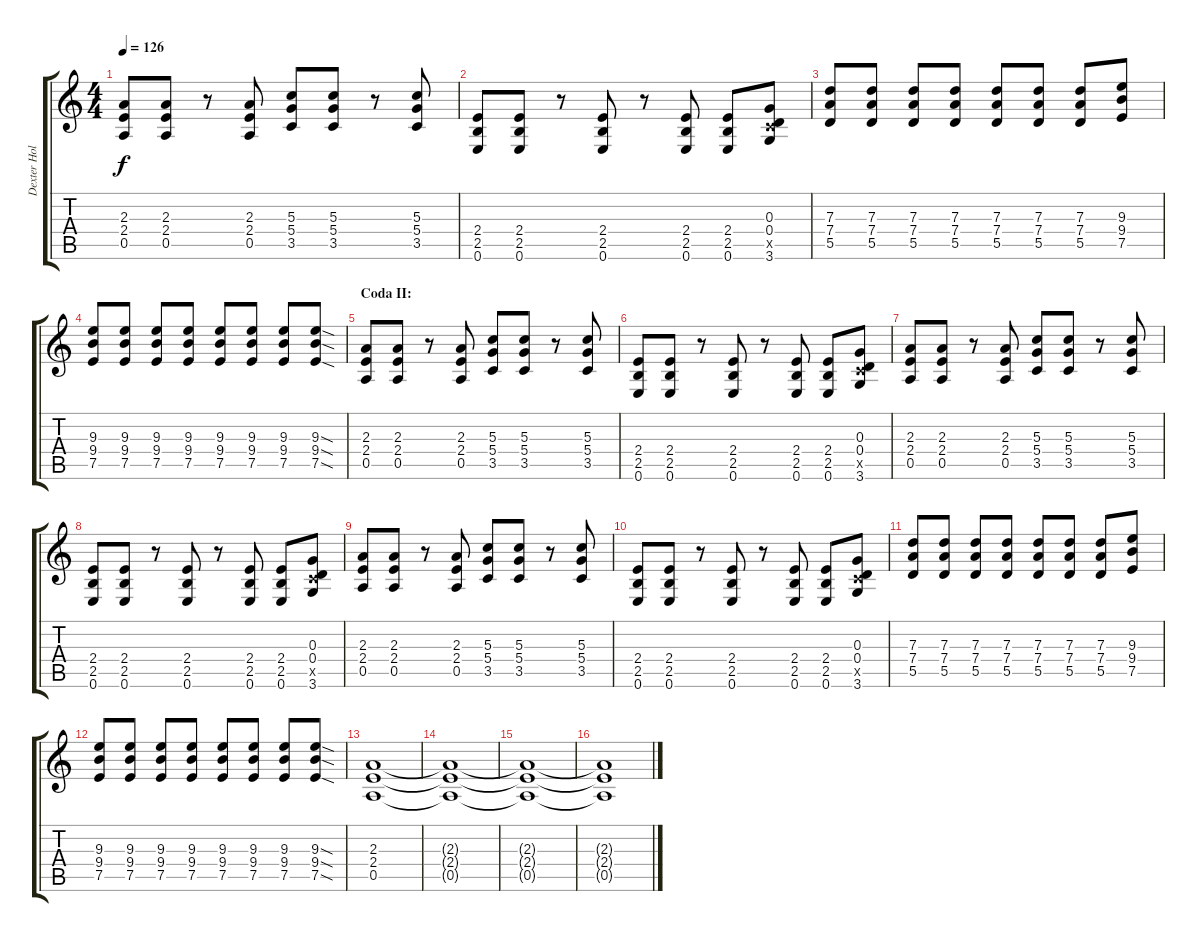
\track ("Dexter Holland - Guitar" "Dexter Hol") {instrument distortionguitar}
\staff {score tabs}
\tuning (E4 B3 G3 D3 A2 E2) {hide}
\ts (4 4)
\tempo 126
\clef g2
\ks c
(2.3 2.4 0.5).8{dy f} (2.3 2.4 0.5).8 r.8 (2.3 2.4 0.5).8 (5.3 5.4 3.5).8 (5.3 5.4 3.5).8 r.8 (5.3 5.4 3.5).8 |
(2.4 2.5 0.6).8 (2.4 2.5 0.6).8 r.8 (2.4 2.5 0.6).8 r.8 (2.4 2.5 0.6).8 (2.4 2.5 0.6).8 (0.3 0.4 3.5{x} 3.6).8 |
(7.3 7.4 5.5).8 (7.3 7.4 5.5).8 (7.3 7.4 5.5).8 (7.3 7.4 5.5).8 (7.3 7.4 5.5).8 (7.3 7.4 5.5).8 (7.3 7.4 5.5).8 (9.3 9.4 7.5).8 |
(9.3 9.4 7.5).8 (9.3 9.4 7.5).8 (9.3 9.4 7.5).8 (9.3 9.4 7.5).8 (9.3 9.4 7.5).8 (9.3 9.4 7.5).8 (9.3 9.4 7.5).8 (9.3{sod} 9.4{sod} 7.5{sod}).8 |
\section ("" "Coda II:")
(2.3 2.4 0.5).8 (2.3 2.4 0.5).8 r.8 (2.3 2.4 0.5).8 (5.3 5.4 3.5).8 (5.3 5.4 3.5).8 r.8 (5.3 5.4 3.5).8 |
(2.4 2.5 0.6).8 (2.4 2.5 0.6).8 r.8 (2.4 2.5 0.6).8 r.8 (2.4 2.5 0.6).8 (2.4 2.5 0.6).8 (0.3 0.4 3.5{x} 3.6).8 |
(2.3 2.4 0.5).8 (2.3 2.4 0.5).8 r.8 (2.3 2.4 0.5).8 (5.3 5.4 3.5).8 (5.3 5.4 3.5).8 r.8 (5.3 5.4 3.5).8 |
(2.4 2.5 0.6).8 (2.4 2.5 0.6).8 r.8 (2.4 2.5 0.6).8 r.8 (2.4 2.5 0.6).8 (2.4 2.5 0.6).8 (0.3 0.4 3.5{x} 3.6).8 |
(2.3 2.4 0.5).8 (2.3 2.4 0.5).8 r.8 (2.3 2.4 0.5).8 (5.3 5.4 3.5).8 (5.3 5.4 3.5).8 r.8 (5.3 5.4 3.5).8 |
(2.4 2.5 0.6).8 (2.4 2.5 0.6).8 r.8 (2.4 2.5 0.6).8 r.8 (2.4 2.5 0.6).8 (2.4 2.5 0.6).8 (0.3 0.4 3.5{x} 3.6).8 |
(7.3 7.4 5.5).8 (7.3 7.4 5.5).8 (7.3 7.4 5.5).8 (7.3 7.4 5.5).8 (7.3 7.4 5.5).8 (7.3 7.4 5.5).8 (7.3 7.4 5.5).8 (9.3 9.4 7.5).8 |
(9.3 9.4 7.5).8 (9.3 9.4 7.5).8 (9.3 9.4 7.5).8 (9.3 9.4 7.5).8 (9.3 9.4 7.5).8 (9.3 9.4 7.5).8 (9.3 9.4 7.5).8 (9.3{sod} 9.4{sod} 7.5{sod}).8 |
(2.3 2.4 0.5).1{volume 0} |
(2.3{t} 2.4{t} 0.5{t}).1 |
(2.3{t} 2.4{t} 0.5{t}).1 |
(2.3{t} 2.4{t} 0.5{t}).1
